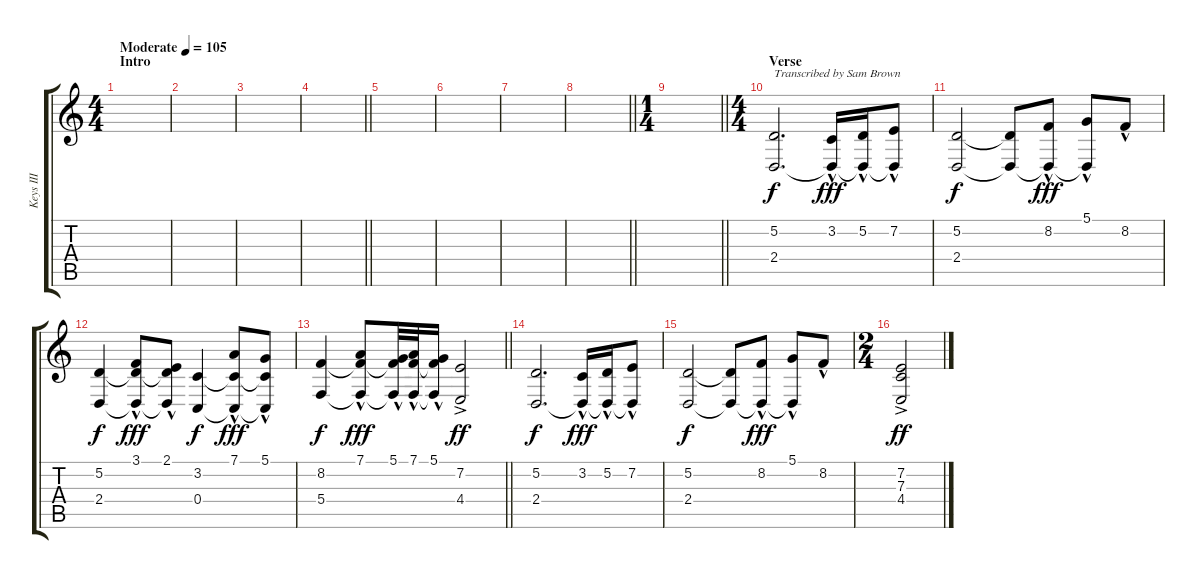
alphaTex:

\track ("Keys III" "Keys III") {instrument choiraahs}
\staff {score tabs}
\tuning (D4 A3 F3 C3 G2 D2) {hide}
\ts (4 4)
\section ("" "Intro")
\tempo (105 "Moderate")
\clef g2
\ks c
|
|
|
\barLineRight lightlight
|
\section ("" "")
|
|
|
\barLineRight lightlight
|
\ts (1 4)
\section ("" "")
\barLineRight lightlight
|
\ts (4 4)
\section ("" "Verse")
(5.2 2.4).2{d txt "Transcribed by Sam Brown" volume 9 instrument stringensemble1} (3.2{hac} 2.4{t}).16{dy fff} (5.2{hac} 2.4{t}).16 (7.2{hac} 2.4{t}).8 |
(5.2 2.4).2{dy f} (5.2{t} 2.4{t}).8 (8.2{hac} 2.4{t}).8{dy fff} (5.1{hac} 2.4{t}).8 8.2{hac}.8 |
(5.2 2.4).4{dy f} (3.1{hac} 5.2{t} 2.4{t}).8{dy fff} (2.1{hac} 5.2{t} 2.4{t}).8 (3.2 0.4).4{dy f} (7.1{hac} 3.2{t} 0.4{t}).8{dy fff} (5.1{hac} 3.2{t} 0.4{t}).8 |
\barLineRight lightlight
(8.2 5.4).4{dy f} (7.1{hac} 8.2{t} 5.4{t}).8{dy fff} (5.1{hac} 8.2{t} 5.4{t}).32 (7.1{hac} 8.2{t} 5.4{t}).32 (5.1{hac} 8.2{t} 5.4{t}).16 (7.2{ac} 4.4{ac}).2{dy ff} |
\section ("" "")
(5.2 2.4).2{d dy f} (3.2{hac} 2.4{t}).16{dy fff} (5.2{hac} 2.4{t}).16 (7.2{hac} 2.4{t}).8 |
(5.2 2.4).2{dy f} (5.2{t} 2.4{t}).8 (8.2{hac} 2.4{t}).8{dy fff} (5.1{hac} 2.4{t}).8 8.2{hac}.8 |
\ts (2 4)
(7.2{ac} 7.3{ac} 4.4{ac}).2{dy ff}
